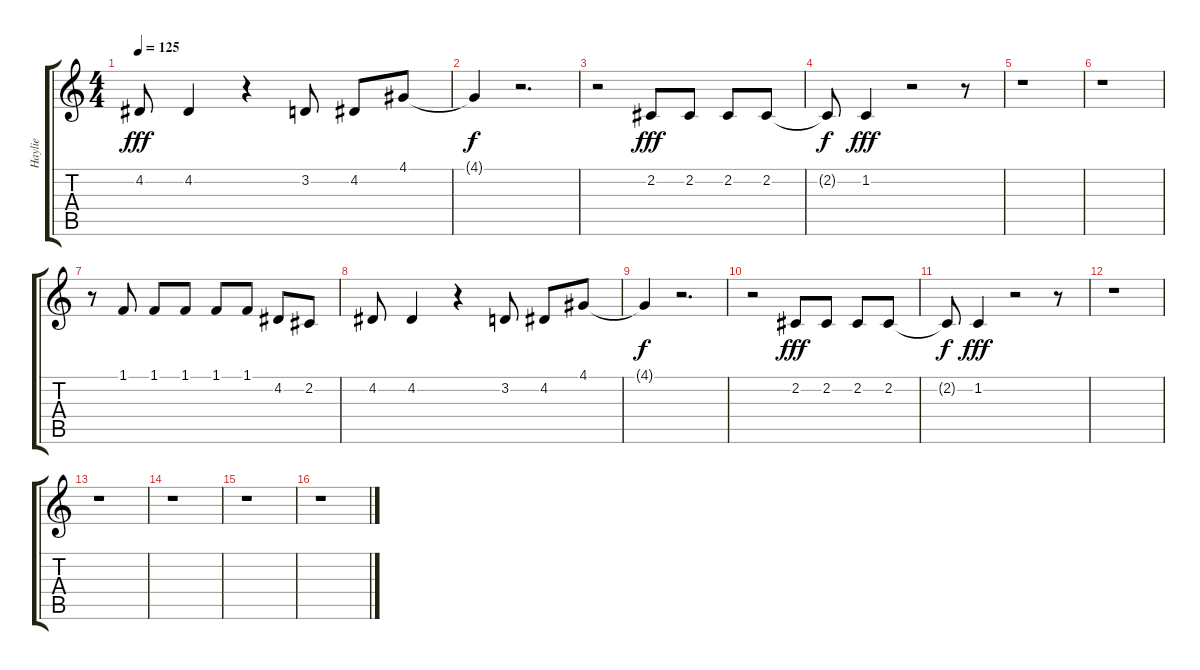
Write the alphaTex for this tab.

\track ("Haylie" "Haylie") {instrument lead1square}
\staff {score tabs}
\tuning (E4 B3 G3 D3 A2 E2) {hide}
\ts (4 4)
\tempo 125
\clef g2
\ks c
4.2.8{dy fff} 4.2.4 r.4 3.2.8 4.2.8 4.1.8 |
4.1{t}.4{dy f} r.2{d} |
r.2 2.2.8{dy fff} 2.2.8 2.2.8 2.2.8 |
2.2{t}.8{dy f} 1.2.4{dy fff} r.2 r.8 |
r.1 |
r.1 |
r.8 1.1.8 1.1.8 1.1.8 1.1.8 1.1.8 4.2.8 2.2.8 |
4.2.8 4.2.4 r.4 3.2.8 4.2.8 4.1.8 |
4.1{t}.4{dy f} r.2{d} |
r.2 2.2.8{dy fff} 2.2.8 2.2.8 2.2.8 |
2.2{t}.8{dy f} 1.2.4{dy fff} r.2 r.8 |
r.1 |
r.1 |
r.1 |
r.1 |
r.1
